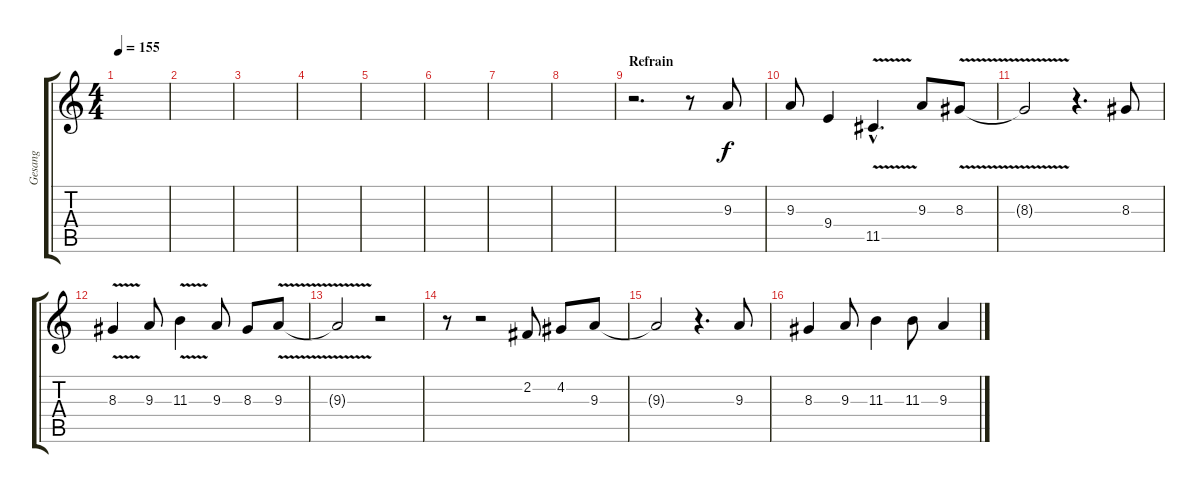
\track ("Gesang" "Gesang") {instrument oboe}
\staff {score tabs}
\tuning (A4 E4 C4 G3 D3 A2) {hide}
\ts (4 4)
\tempo 155
\clef g2
\ks c
|
|
|
|
|
|
|
|
\section ("" "Refrain")
r.2{d} r.8 9.3.8 |
9.3.8 9.4.4 11.5{v hac}.4{d} 9.3.8 8.3{v}.8 |
8.3{t}.2 r.4{d} 8.3.8 |
8.3{v}.4 9.3.8 11.3{v}.4 9.3.8 8.3.8 9.3{v}.8 |
9.3{t}.2 r.2 |
r.8 r.2 2.2.8 4.2.8 9.3.8 |
9.3{t}.2 r.4{d} 9.3.8 |
8.3.4 9.3.8 11.3.4 11.3.8 9.3.4
